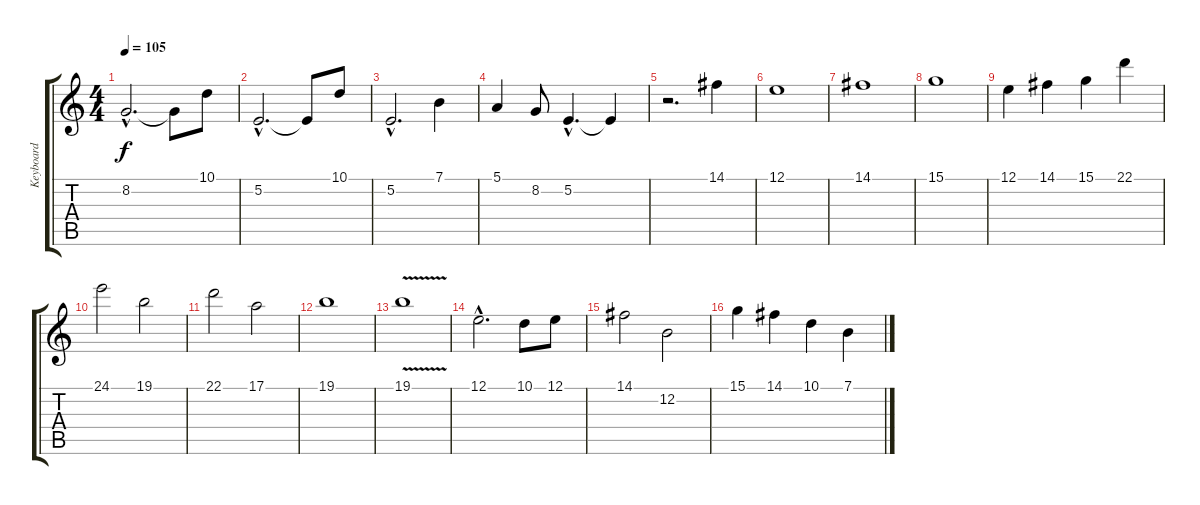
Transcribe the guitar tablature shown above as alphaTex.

\track ("Keyboard" "Keyboard") {instrument panflute}
\staff {score tabs}
\tuning (E4 B3 G3 D3 A2 E2) {hide}
\ts (4 4)
\tempo 105
\clef g2
\ks c
8.2{hac}.2{d dy f} 8.2{t}.8 10.1.8 |
5.2{hac}.2{d} 5.2{t}.8 10.1.8 |
5.2{hac}.2{d} 7.1.4 |
5.1.4 8.2.8 5.2{hac}.4{d} 5.2{t}.4 |
r.2{d instrument stringensemble1} 14.1.4 |
12.1.1{instrument stringensemble1} |
14.1.1{instrument stringensemble1} |
15.1.1{instrument stringensemble1} |
12.1.4{instrument stringensemble1} 14.1.4 15.1.4 22.1.4 |
24.1.2{instrument stringensemble1} 19.1.2 |
22.1.2{instrument stringensemble1} 17.1.2 |
19.1.1{instrument stringensemble1} |
19.1{v}.1{instrument stringensemble1} |
12.1{hac}.2{d instrument stringensemble1} 10.1.8 12.1.8 |
14.1.2{instrument stringensemble1} 12.2.2 |
15.1.4{instrument stringensemble1} 14.1.4 10.1.4 7.1.4
